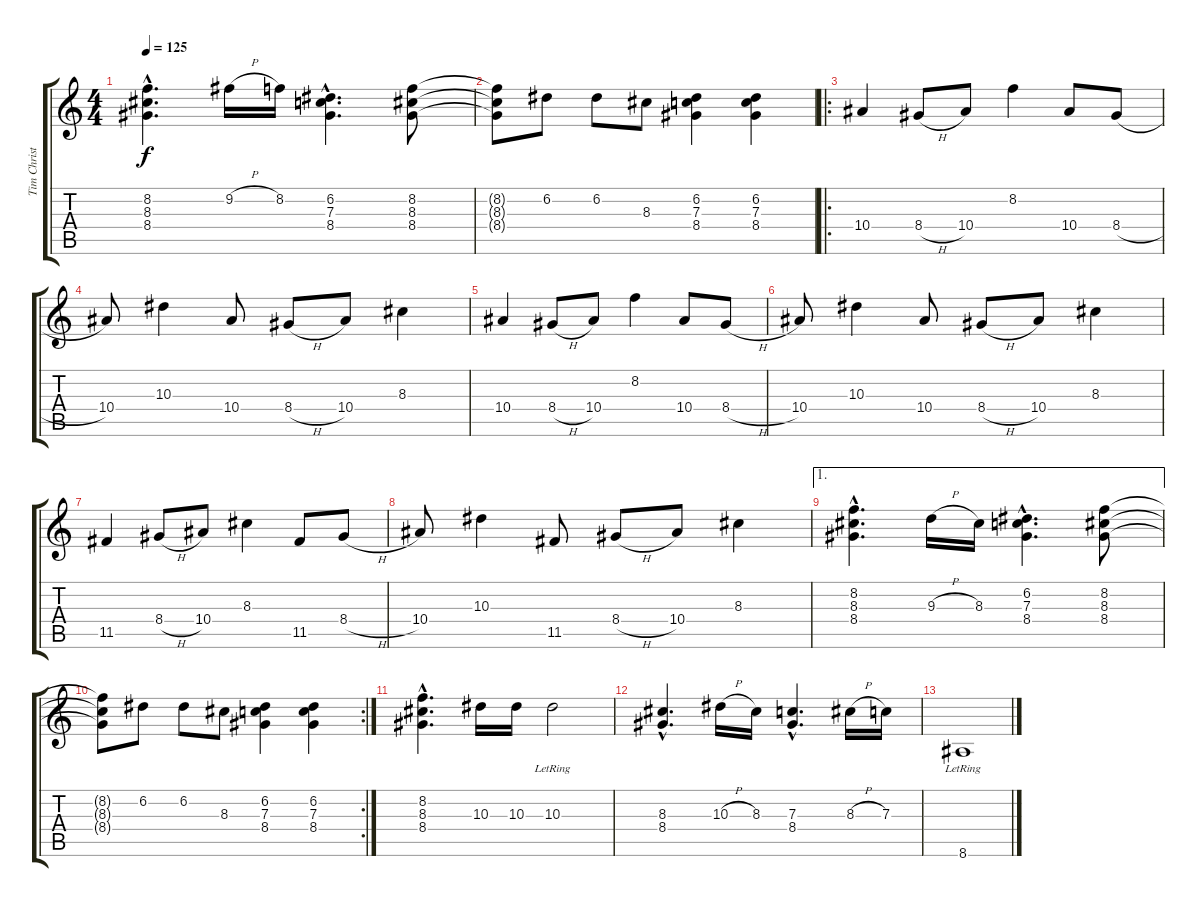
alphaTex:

\track ("Tim Christensen (Guitar)" "Tim Christ") {instrument overdrivenguitar}
\staff {score tabs}
\tuning (D4 A3 F3 C3 G2 D2) {hide}
\ts (4 4)
\tempo 125
\clef g2
\ks c
(8.2{hac} 8.3{hac} 8.4{hac}).4{d dy f} 9.2{h}.16 8.2.16 (6.2{hac} 7.3{hac} 8.4{hac}).4{d} (8.2 8.3 8.4).8 |
(8.2{t} 8.3{t} 8.4{t}).8 6.2.8 6.2.8 8.3.8 (6.2 7.3 8.4).4 (6.2 7.3 8.4).4 |
\ro
10.4.4 8.4{h}.8 10.4.8 8.2.4 10.4.8 8.4{h}.8 |
10.4.8 10.3.4 10.4.8 8.4{h}.8 10.4.8 8.3.4 |
10.4.4 8.4{h}.8 10.4.8 8.2.4 10.4.8 8.4{h}.8 |
10.4.8 10.3.4 10.4.8 8.4{h}.8 10.4.8 8.3.4 |
11.5.4 8.4{h}.8 10.4.8 8.3.4 11.5.8 8.4{h}.8 |
10.4.8 10.3.4 11.5.8 8.4{h}.8 10.4.8 8.3.4 |
\ae 1
(8.2{hac} 8.3{hac} 8.4{hac}).4{d} 9.3{h}.16 8.3.16 (6.2{hac} 7.3{hac} 8.4{hac}).4{d} (8.2 8.3 8.4).8 |
\rc 2
(8.2{t} 8.3{t} 8.4{t}).8 6.2.8 6.2.8 8.3.8 (6.2 7.3 8.4).4 (6.2 7.3 8.4).4 |
(8.2{hac} 8.3{hac} 8.4{hac}).4{d} 10.3.16 10.3.16 10.3{lr}.2 |
(8.3{hac} 8.4{hac}).4{d} 10.3{h}.16 8.3.16 (7.3{hac} 8.4{hac}).4{d} 8.3{h}.16 7.3.16 |
8.6{lr}.1
